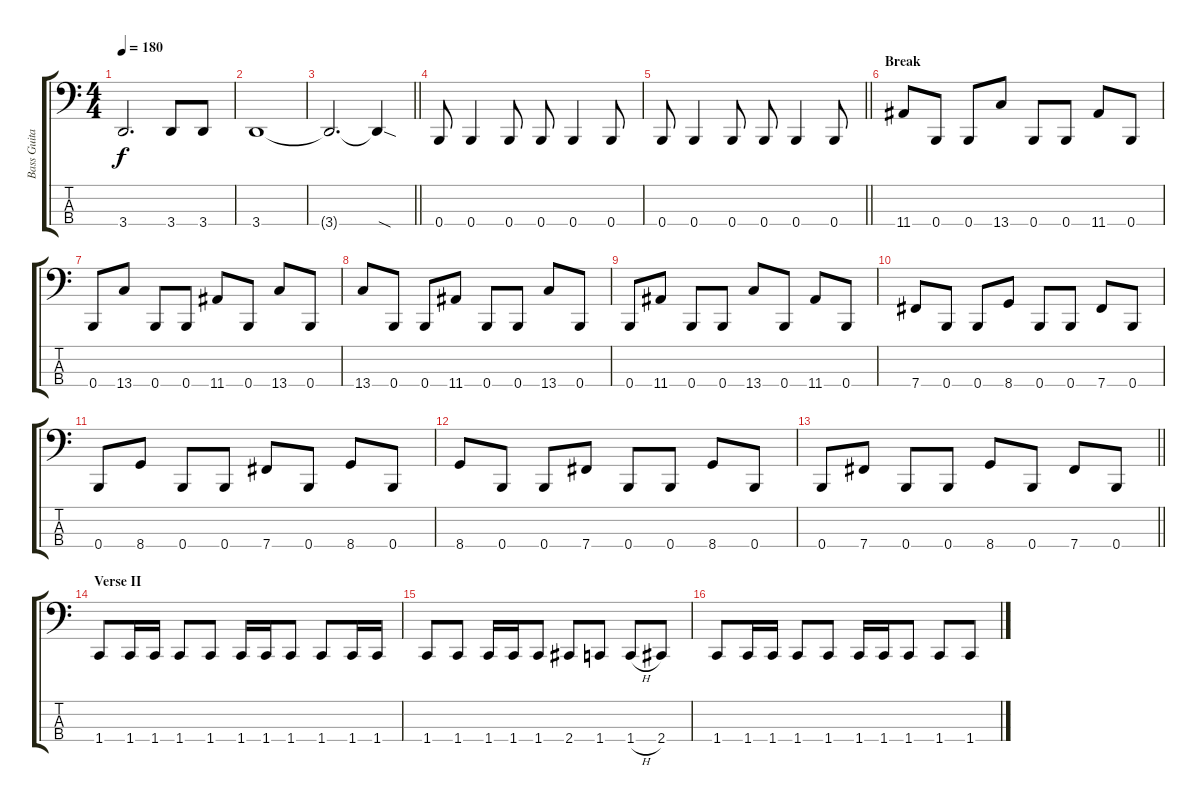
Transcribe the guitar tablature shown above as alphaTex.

\track ("Bass Guitar" "Bass Guita") {instrument electricbassfinger}
\staff {score tabs}
\tuning (D2 A1 E1 B0) {hide}
\ts (4 4)
\tempo 180
\clef f4
\ks c
3.4{t}.2{d dy f} 3.4.8 3.4.8 |
3.4.1 |
\barLineRight lightlight
3.4{t}.2{d} 3.4{sod t}.4 |
0.4.8 0.4.4 0.4.8 0.4.8 0.4.4 0.4.8 |
\barLineRight lightlight
0.4.8 0.4.4 0.4.8 0.4.8 0.4.4 0.4.8 |
\section ("" "Break")
11.4.8 0.4.8 0.4.8 13.4.8 0.4.8 0.4.8 11.4.8 0.4.8 |
0.4.8 13.4.8 0.4.8 0.4.8 11.4.8 0.4.8 13.4.8 0.4.8 |
13.4.8 0.4.8 0.4.8 11.4.8 0.4.8 0.4.8 13.4.8 0.4.8 |
0.4.8 11.4.8 0.4.8 0.4.8 13.4.8 0.4.8 11.4.8 0.4.8 |
7.4.8 0.4.8 0.4.8 8.4.8 0.4.8 0.4.8 7.4.8 0.4.8 |
0.4.8 8.4.8 0.4.8 0.4.8 7.4.8 0.4.8 8.4.8 0.4.8 |
8.4.8 0.4.8 0.4.8 7.4.8 0.4.8 0.4.8 8.4.8 0.4.8 |
\barLineRight lightlight
0.4.8 7.4.8 0.4.8 0.4.8 8.4.8 0.4.8 7.4.8 0.4.8 |
\section ("" "Verse II")
1.4.8 1.4.16 1.4.16 1.4.8 1.4.8 1.4.16 1.4.16 1.4.8 1.4.8 1.4.16 1.4.16 |
1.4.8 1.4.8 1.4.16 1.4.16 1.4.8 2.4.8 1.4.8 1.4{h}.8 2.4.8 |
1.4.8 1.4.16 1.4.16 1.4.8 1.4.8 1.4.16 1.4.16 1.4.8 1.4.8 1.4.8
